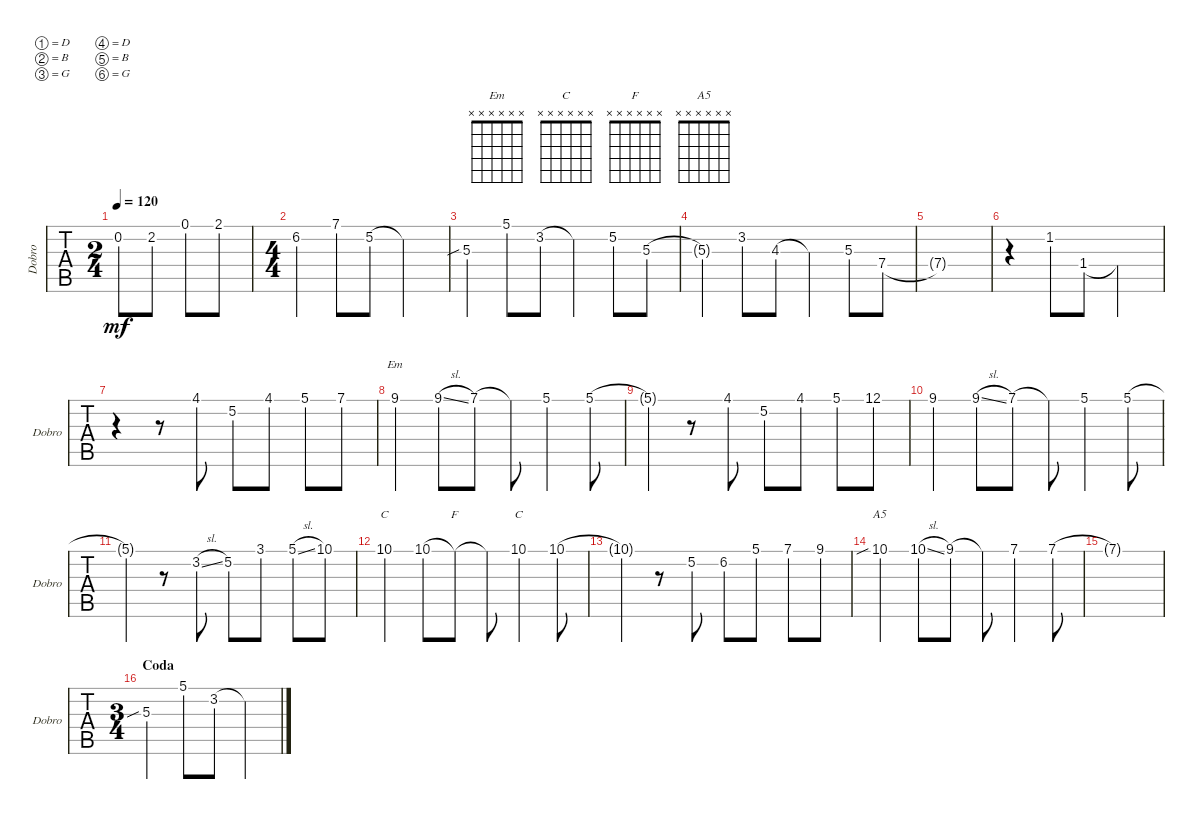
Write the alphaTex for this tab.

\defaultSystemsLayout 4
\bracketExtendMode groupsimilarinstruments
\singleTrackTrackNamePolicy allsystems
\multiTrackTrackNamePolicy allsystems
\otherSystemsTrackNameOrientation horizontal
\track ("Dobro" "Dobro") {instrument acousticguitarsteel}
\staff {tabs}
\tuning (D4 B3 G3 D3 B2 G2)
\chord ("Em" x x x x x x)
\chord ("C" x x x x x x)
\chord ("F" x x x x x x)
\chord ("A5" x x x x x x)
\ts (2 4)
\tempo 120
\clef g2
\ks c
0.2.8{dy mf} 2.2.8 0.1.8 2.1.8 |
\ts (4 4)
6.2.4 7.1.8 5.2.8 5.2{t}.2 |
5.3{sib}.4 5.1.8 3.2.8 3.2{t}.4 5.2.8 5.3.8 |
5.3{t}.4 3.2.8 4.3.8 4.3{t}.4 5.3.8 7.4.8 |
7.4{t}.1 |
r.4 1.2.8 1.4.8 1.4{t}.2 |
r.4 r.8 4.1.8 5.2.8 4.1.8 5.1.8 7.1.8 |
9.1.4{ch "Em"} 9.1{sl}.8 7.1.8 7.1{t}.8 5.1.4 5.1.8 |
5.1{t}.4 r.8 4.1.8 5.2.8 4.1.8 5.1.8 12.1.8 |
9.1.4 9.1{sl}.8 7.1.8 7.1{t}.8 5.1.4 5.1.8 |
5.1{t}.4 r.8 3.2{sl}.8 5.2.8 3.1.8 5.1{sl}.8 10.1.8 |
10.1.4{ch "C"} 10.1.8 10.1{t}.8{ch "F"} 10.1{t}.8 10.1.4{ch "C"} 10.1.8 |
10.1{t}.4 r.8 5.2.8 6.2.8 5.1.8 7.1.8 9.1.8 |
10.1{sib}.4{ch "A5"} 10.1{sl}.8 9.1.8 9.1{t}.8 7.1.4 7.1.8 |
7.1{t}.1 |
\ts (3 4)
\section ("" "Coda")
5.3{sib}.4 5.1.8 3.2.8 3.2{t}.4
